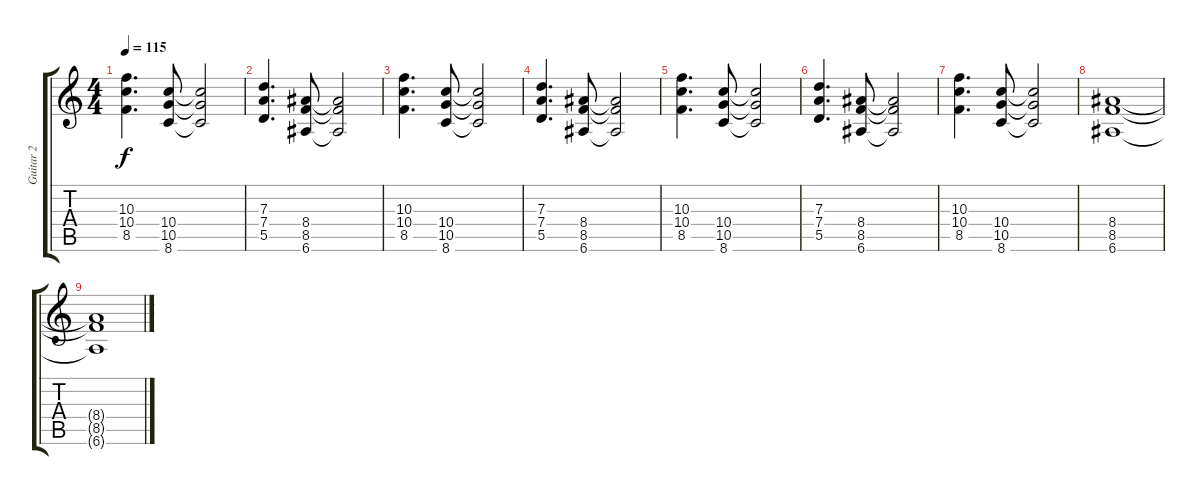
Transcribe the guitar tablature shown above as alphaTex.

\track ("Guitar 2" "Guitar 2") {instrument overdrivenguitar}
\staff {score tabs}
\tuning (E4 B3 G3 D3 A2 E2) {hide}
\ts (4 4)
\tempo 115
\clef g2
\ks c
(10.3 10.4 8.5).4{d dy f} (10.4 10.5 8.6).8 (10.4{t} 10.5{t} 8.6{t}).2 |
(7.3 7.4 5.5).4{d} (8.4 8.5 6.6).8 (8.4{t} 8.5{t} 6.6{t}).2 |
(10.3 10.4 8.5).4{d} (10.4 10.5 8.6).8 (10.4{t} 10.5{t} 8.6{t}).2 |
(7.3 7.4 5.5).4{d} (8.4 8.5 6.6).8 (8.4{t} 8.5{t} 6.6{t}).2 |
(10.3 10.4 8.5).4{d} (10.4 10.5 8.6).8 (10.4{t} 10.5{t} 8.6{t}).2 |
(7.3 7.4 5.5).4{d} (8.4 8.5 6.6).8 (8.4{t} 8.5{t} 6.6{t}).2 |
(10.3 10.4 8.5).4{d} (10.4 10.5 8.6).8 (10.4{t} 10.5{t} 8.6{t}).2 |
(8.4 8.5 6.6).1 |
(8.4{t} 8.5{t} 6.6{t}).1
